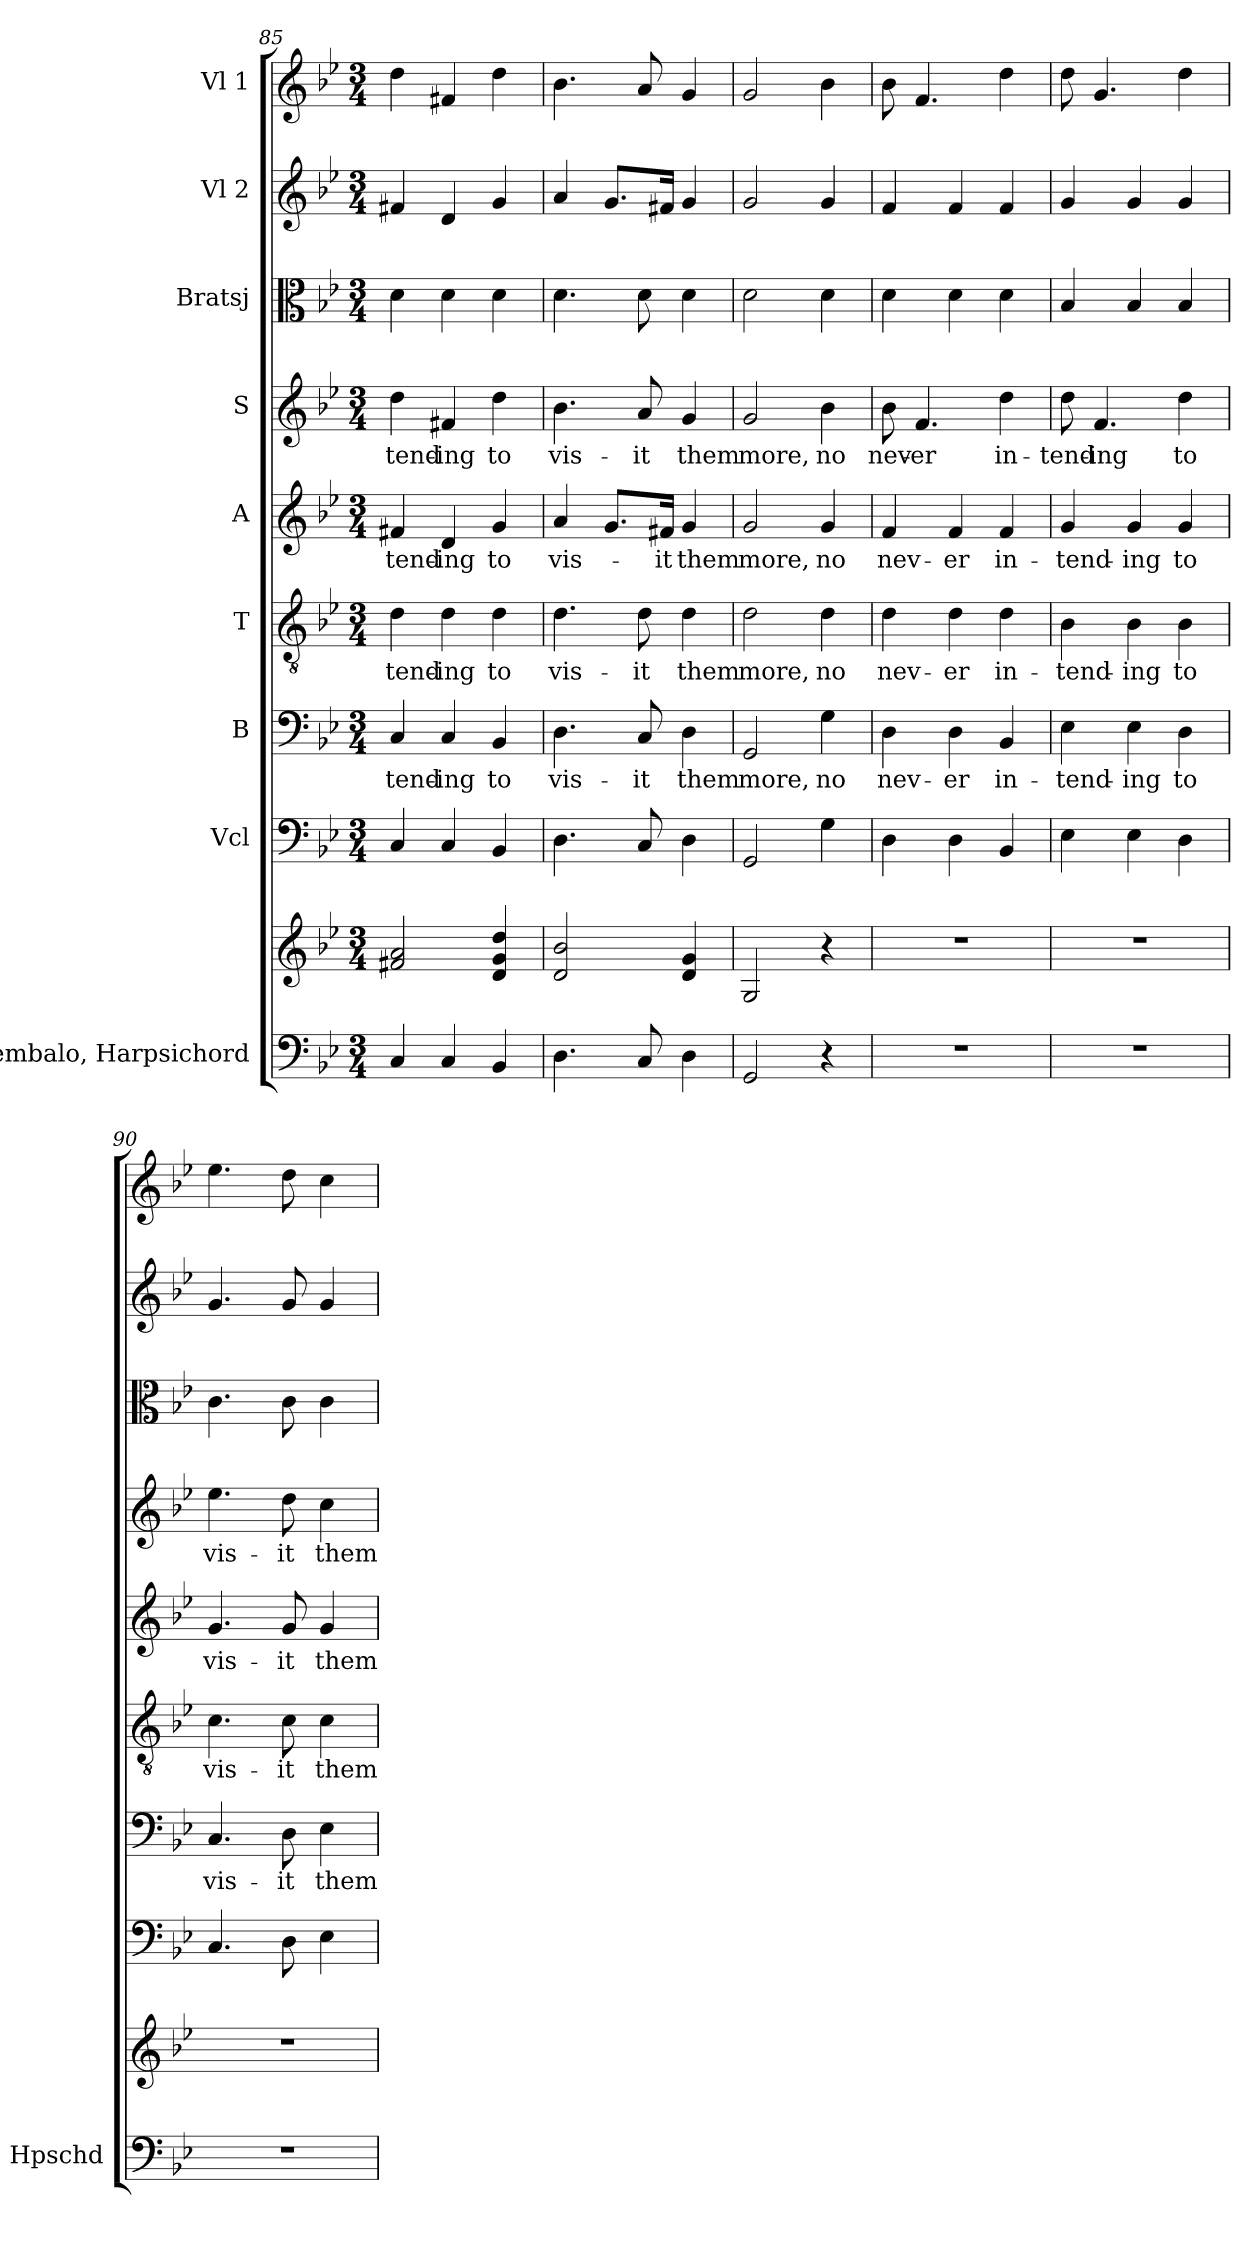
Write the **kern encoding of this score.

**kern	**kern	**kern	**kern	**text	**kern	**text	**kern	**text	**kern	**text	**kern	**kern	**kern
*part9	*part9	*part8	*part7	*part7	*part6	*part6	*part5	*part5	*part4	*part4	*part3	*part2	*part1
*staff10	*staff9	*staff8	*staff7	*staff7	*staff6	*staff6	*staff5	*staff5	*staff4	*staff4	*staff3	*staff2	*staff1
*I"Cembalo, Harpsichord	*	*I"Vcl	*I"B	*	*I"T	*	*I"A	*	*I"S	*	*I"Bratsj	*I"Vl 2	*I"Vl 1
*I'Hpschd	*	*	*	*	*	*	*	*	*	*	*	*	*
*clefF4	*clefG2	*clefF4	*clefF4	*	*clefGv2	*	*clefG2	*	*clefG2	*	*clefC3	*clefG2	*clefG2
*	*	*ITrd7c12	*	*	*	*	*	*	*	*	*	*	*
*k[b-e-]	*k[b-e-]	*k[b-e-]	*k[b-e-]	*	*k[b-e-]	*	*k[b-e-]	*	*k[b-e-]	*	*k[b-e-]	*k[b-e-]	*k[b-e-]
*M3/4	*M3/4	*M3/4	*M3/4	*	*M3/4	*	*M3/4	*	*M3/4	*	*M3/4	*M3/4	*M3/4
=85	=85	=85	=85	=85	=85	=85	=85	=85	=85	=85	=85	=85	=85
!	!	!	!	!LO:LY:b	!	!LO:LY:b	!	!LO:LY:b	!	!LO:LY:b	!	!	!
4C/	2f#X/ 2a/	4CC/	4C/	-tend-	4d\	-tend-	4f#X/	-tend-	4dd\	-tend-	4d\	4f#X/	4dd\
!	!	!	!	!LO:LY:b	!	!LO:LY:b	!	!LO:LY:b	!	!LO:LY:b	!	!	!
4C/	.	4CC/	4C/	-ing	4d\	-ing	4d/	-ing	4f#X/	-ing	4d\	4d/	4f#X/
!	!	!	!	!LO:LY:b	!	!LO:LY:b	!	!LO:LY:b	!	!LO:LY:b	!	!	!
4BB-/	4d/ 4g/ 4dd/	4BBB-/	4BB-/	to	4d\	to	4g/	to	4dd\	to	4d\	4g/	4dd\
=86	=86	=86	=86	=86	=86	=86	=86	=86	=86	=86	=86	=86	=86
!	!	!	!	!LO:LY:b	!	!LO:LY:b	!	!LO:LY:b	!	!LO:LY:b	!	!	!
4.D\	2d/ 2b-/	4.DD\	4.D\	vis-	4.d\	vis-	4a/	vis-	4.b-\	vis-	4.d\	4a/	4.b-\
.	.	.	.	.	.	.	8.g/L	.	.	.	.	8.g/L	.
!	!	!	!	!LO:LY:b	!	!LO:LY:b	!	!	!	!LO:LY:b	!	!	!
8C/	.	8CC/	8C/	-it	8d\	-it	.	.	8a/	-it	8d\	.	8a/
!	!	!	!	!	!	!	!	!LO:LY:b	!	!	!	!	!
.	.	.	.	.	.	.	16f#X/Jk	-it	.	.	.	16f#X/Jk	.
!	!	!	!	!LO:LY:b	!	!LO:LY:b	!	!LO:LY:b	!	!LO:LY:b	!	!	!
4D\	4d/ 4g/	4DD\	4D\	them	4d\	them	4g/	them	4g/	them	4d\	4g/	4g/
=87	=87	=87	=87	=87	=87	=87	=87	=87	=87	=87	=87	=87	=87
!	!	!	!	!LO:LY:b	!	!LO:LY:b	!	!LO:LY:b	!	!LO:LY:b	!	!	!
2GG/	2G/	2GGG/	2GG/	more,	2d\	more,	2g/	more,	2g/	more,	2d\	2g/	2g/
!	!	!	!	!LO:LY:b	!	!LO:LY:b	!	!LO:LY:b	!	!LO:LY:b	!	!	!
4r	4r	4GG\	4G\	no	4d\	no	4g/	no	4b-\	no	4d\	4g/	4b-\
=88	=88	=88	=88	=88	=88	=88	=88	=88	=88	=88	=88	=88	=88
!	!	!	!	!LO:LY:b	!	!LO:LY:b	!	!LO:LY:b	!	!LO:LY:b	!	!	!
2.r	2.r	4DD\	4D\	nev-	4d\	nev-	4f/	nev-	8b-\	nev-	4d\	4f/	8b-\
!	!	!	!	!	!	!	!	!	!	!LO:LY:b	!	!	!
.	.	.	.	.	.	.	.	.	4.f/	-er	.	.	4.f/
!	!	!	!	!LO:LY:b	!	!LO:LY:b	!	!LO:LY:b	!	!	!	!	!
.	.	4DD\	4D\	-er	4d\	-er	4f/	-er	.	.	4d\	4f/	.
!	!	!	!	!LO:LY:b	!	!LO:LY:b	!	!LO:LY:b	!	!LO:LY:b	!	!	!
.	.	4BBB-/	4BB-/	in-	4d\	in-	4f/	in-	4dd\	in-	4d\	4f/	4dd\
=89	=89	=89	=89	=89	=89	=89	=89	=89	=89	=89	=89	=89	=89
!	!	!	!	!LO:LY:b	!	!LO:LY:b	!	!LO:LY:b	!	!LO:LY:b	!	!	!
2.r	2.r	4EE-\	4E-\	-tend-	4B-\	-tend-	4g/	-tend-	8dd\	-tend-	4B-/	4g/	8dd\
!	!	!	!	!	!	!	!	!	!	!LO:LY:b	!	!	!
.	.	.	.	.	.	.	.	.	4.f/	-ing	.	.	4.g/
!	!	!	!	!LO:LY:b	!	!LO:LY:b	!	!LO:LY:b	!	!	!	!	!
.	.	4EE-\	4E-\	-ing	4B-\	-ing	4g/	-ing	.	.	4B-/	4g/	.
!	!	!	!	!LO:LY:b	!	!LO:LY:b	!	!LO:LY:b	!	!LO:LY:b	!	!	!
.	.	4DD\	4D\	to	4B-\	to	4g/	to	4dd\	to	4B-/	4g/	4dd\
!!LO:PB:g=z
=90	=90	=90	=90	=90	=90	=90	=90	=90	=90	=90	=90	=90	=90
!	!	!	!	!LO:LY:b	!	!LO:LY:b	!	!LO:LY:b	!	!LO:LY:b	!	!	!
2.r	2.r	4.CC/	4.C/	vis-	4.c\	vis-	4.g/	vis-	4.ee-\	vis-	4.c\	4.g/	4.ee-\
!	!	!	!	!LO:LY:b	!	!LO:LY:b	!	!LO:LY:b	!	!LO:LY:b	!	!	!
.	.	8DD\	8D\	-it	8c\	-it	8g/	-it	8dd\	-it	8c\	8g/	8dd\
!	!	!	!	!LO:LY:b	!	!LO:LY:b	!	!LO:LY:b	!	!LO:LY:b	!	!	!
.	.	4EE-\	4E-\	them	4c\	them	4g/	them	4cc\	them	4c\	4g/	4cc\
=	=	=	=	=	=	=	=	=	=	=	=	=	=
*-	*-	*-	*-	*-	*-	*-	*-	*-	*-	*-	*-	*-	*-
